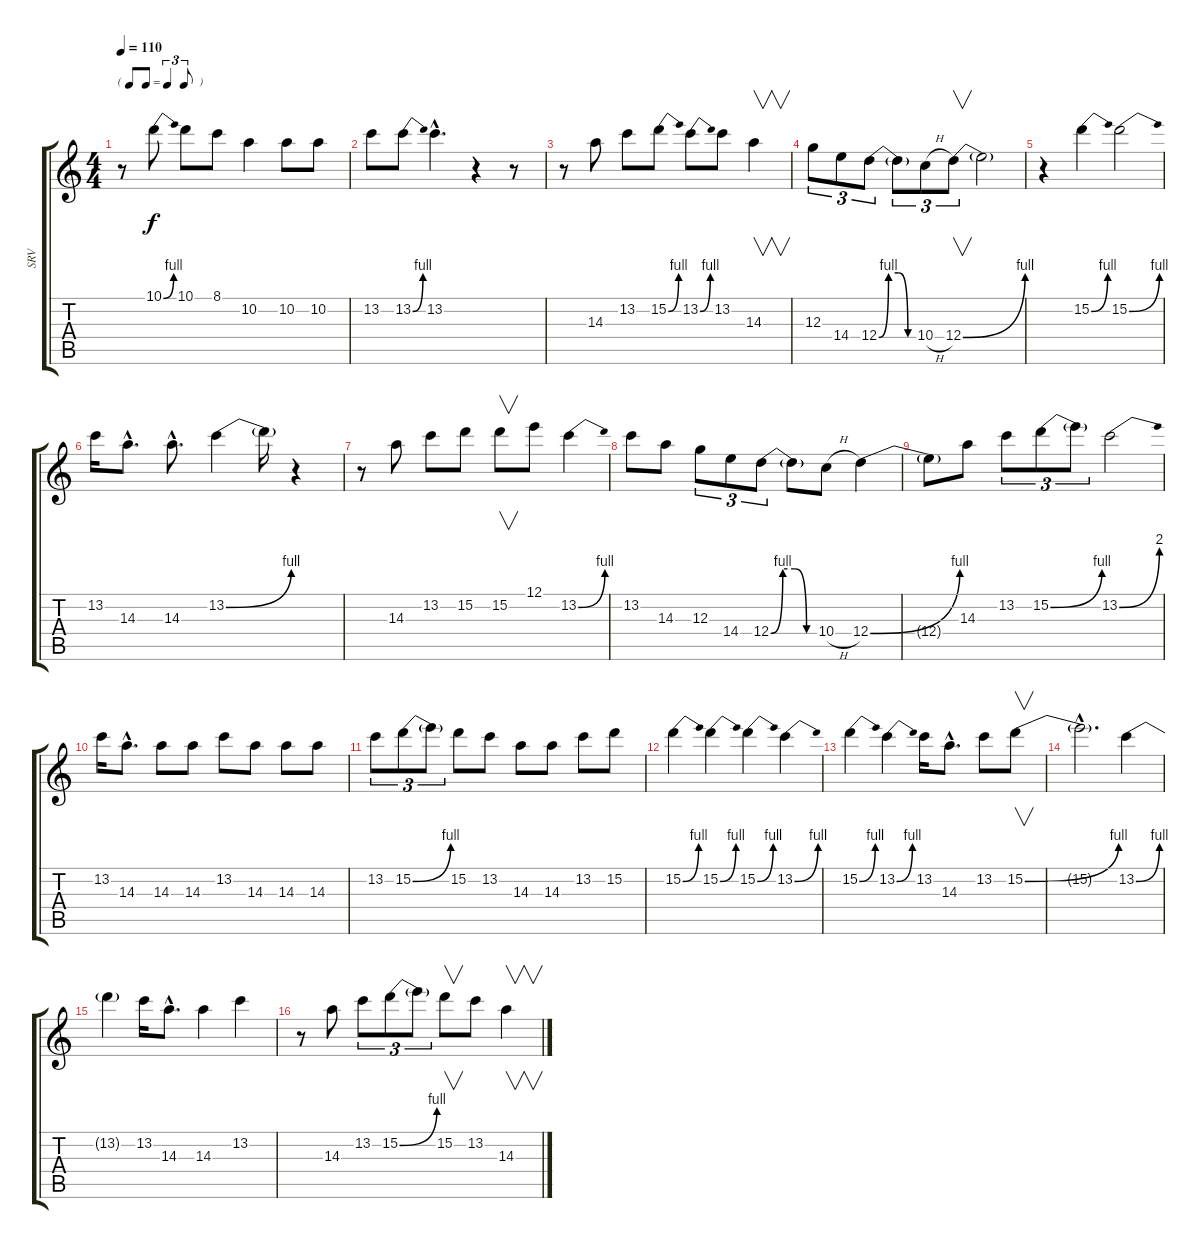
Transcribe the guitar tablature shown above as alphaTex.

\track ("SRV" "SRV") {instrument overdrivenguitar}
\staff {score tabs}
\tuning (E4 B3 G3 D3 A2 E2) {hide}
\ts (4 4)
\tf triplet8th
\tempo 110
\clef g2
\ks c
r.8{dy f instrument overdrivenguitar} 10.1{be (bend 0 0 60 4)}.8 10.1.8 8.1.8 10.2.4 10.2.8 10.2.8 |
13.2.8 13.2{be (bend 0 0 60 4)}.8 13.2{hac}.4{d} r.4 r.8 |
r.8 14.3.8 13.2.8 15.2{be (bend 0 0 60 4)}.8 13.2{be (bend 0 0 60 4)}.8 13.2.8 14.3.4{v} |
12.3.8{tu (3 2)} 14.4.8{tu (3 2)} 12.4{be (custom 0 0 15 4 30 4 45 0 60 0)}.8{tu (3 2)} 12.4{t}.8{tu (3 2)} 10.4{h}.8{tu (3 2)} 12.4{be (bend 0 0 60 4)}.8{v tu (3 2)} 12.4{t}.2 |
r.4 15.2{be (bend 0 0 60 4)}.4 15.2{be (bend 0 0 60 4)}.2 |
13.2.16 14.3{hac}.8{d} 14.3{hac}.8{d} 13.2{be (bend 0 0 60 4)}.4 13.2{t}.16 r.4 |
r.8 14.3.8 13.2.8 15.2.8 15.2.8{v} 12.1.8 13.2{be (bend 0 0 60 4)}.4 |
13.2.8 14.3.8 12.3.8{tu (3 2)} 14.4.8{tu (3 2)} 12.4{be (custom 0 0 15 4 30 4 45 0 60 0)}.8{tu (3 2)} 12.4{t}.8 10.4{h}.8 12.4{be (bend 0 0 60 4)}.4 |
12.4{t}.8 14.3.8 13.2.8{tu (3 2)} 15.2{be (bend 0 0 60 4)}.8{tu (3 2)} 15.2{t}.8{tu (3 2)} 13.2{be (bend 0 0 60 8)}.2 |
13.2.16 14.3{hac}.8{d} 14.3.8 14.3.8 13.2.8 14.3.8 14.3.8 14.3.8 |
13.2.8{tu (3 2)} 15.2{be (bend 0 0 60 4)}.8{tu (3 2)} 15.2{t}.8{tu (3 2)} 15.2.8 13.2.8 14.3.8 14.3.8 13.2.8 15.2.8 |
15.2{be (bend 0 0 60 4)}.4 15.2{be (bend 0 0 60 4)}.4 15.2{be (bend 0 0 60 4)}.4 13.2{be (bend 0 0 60 4)}.4 |
15.2{be (bend 0 0 60 4)}.4 13.2{be (bend 0 0 60 4)}.4 13.2.16 14.3{hac}.8{d} 13.2.8 15.2{be (bend 0 0 60 4)}.8{v} |
15.2{hac t}.2{d} 13.2{be (bend 0 0 60 4)}.4 |
13.2{t}.4 13.2.16 14.3{hac}.8{d} 14.3.4 13.2.4 |
r.8 14.3.8 13.2.8{tu (3 2)} 15.2{be (bend 0 0 60 4)}.8{tu (3 2)} 15.2{t}.8{tu (3 2)} 15.2.8{v} 13.2.8 14.3.4{v}
